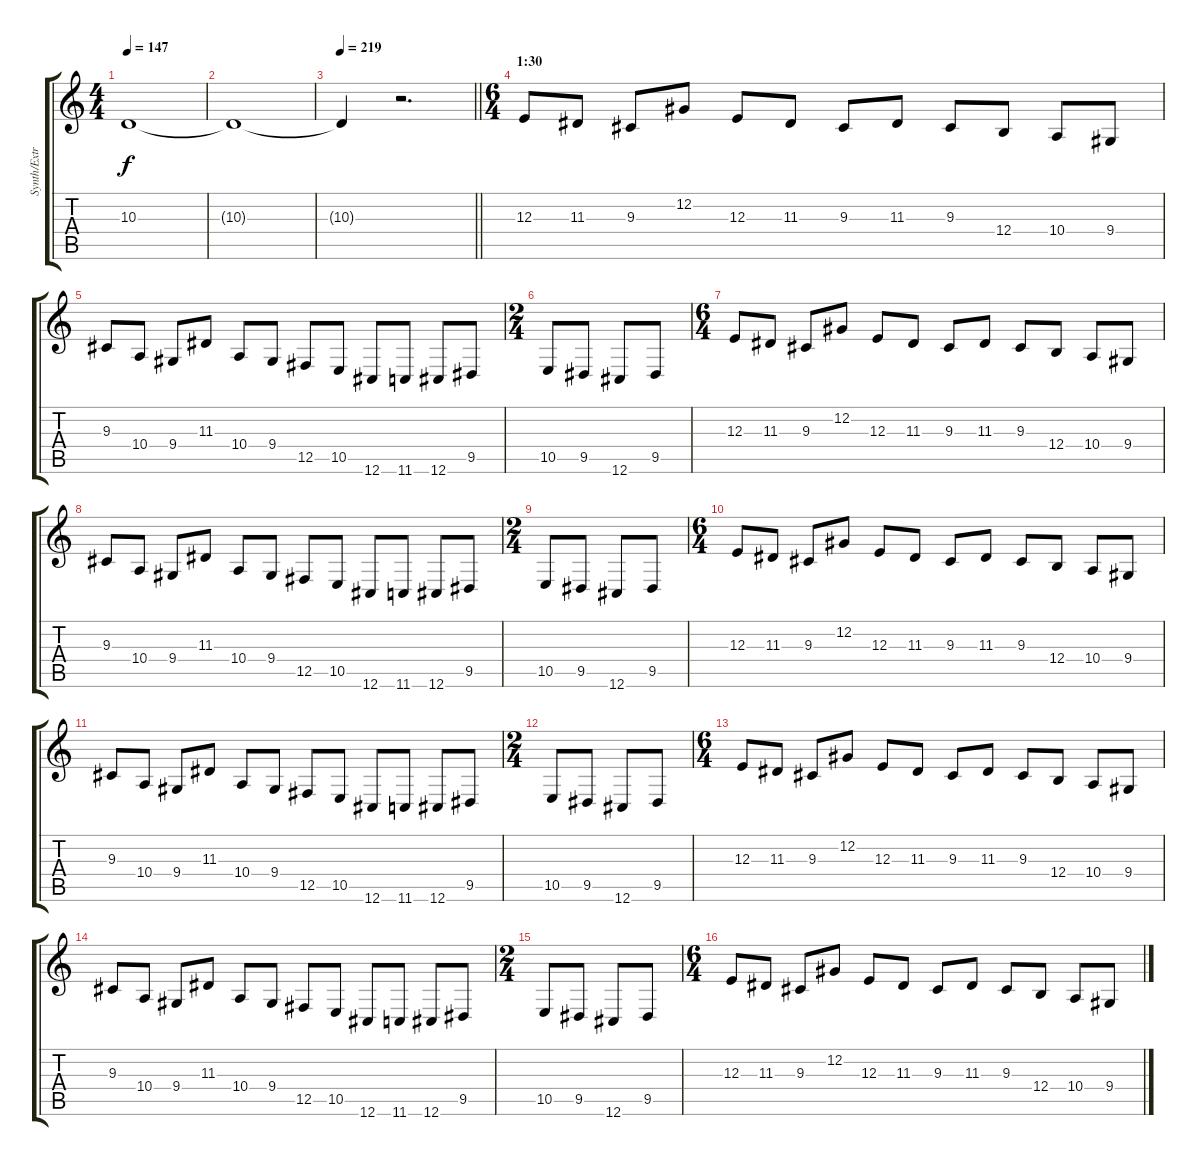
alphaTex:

\track ("Synth/Extra Guitar II/Vocals" "Synth/Extr") {instrument lead2sawtooth}
\staff {score tabs}
\tuning (Db4 Ab3 E3 B2 Gb2 Db2) {hide}
\ts (4 4)
\tempo 147
\clef g2
\ks c
10.3{t}.1{dy f volume 9 balance 0} |
10.3{t}.1 |
\tempo 219
\barLineRight lightlight
10.3{t}.4{volume 0} r.2{d} |
\ts (6 4)
\section ("" "1:30 ")
12.3.8{volume 9 balance 5 instrument acousticguitarsteel} 11.3.8 9.3.8 12.2.8 12.3.8 11.3.8 9.3.8 11.3.8 9.3.8 12.4.8 10.4.8 9.4.8 |
9.3.8 10.4.8 9.4.8 11.3.8 10.4.8 9.4.8 12.5.8 10.5.8 12.6.8 11.6.8 12.6.8 9.5.8 |
\ts (2 4)
10.5.8 9.5.8 12.6.8 9.5.8 |
\ts (6 4)
12.3.8{instrument lead2sawtooth} 11.3.8 9.3.8 12.2.8 12.3.8 11.3.8 9.3.8 11.3.8 9.3.8 12.4.8 10.4.8 9.4.8 |
9.3.8 10.4.8 9.4.8 11.3.8 10.4.8 9.4.8 12.5.8 10.5.8 12.6.8 11.6.8 12.6.8 9.5.8 |
\ts (2 4)
10.5.8 9.5.8 12.6.8 9.5.8 |
\ts (6 4)
12.3.8 11.3.8 9.3.8 12.2.8 12.3.8 11.3.8 9.3.8 11.3.8 9.3.8 12.4.8 10.4.8 9.4.8 |
9.3.8 10.4.8 9.4.8 11.3.8 10.4.8 9.4.8 12.5.8 10.5.8 12.6.8 11.6.8 12.6.8 9.5.8 |
\ts (2 4)
10.5.8 9.5.8 12.6.8 9.5.8 |
\ts (6 4)
12.3.8 11.3.8 9.3.8 12.2.8 12.3.8 11.3.8 9.3.8 11.3.8 9.3.8 12.4.8 10.4.8 9.4.8 |
9.3.8 10.4.8 9.4.8 11.3.8 10.4.8 9.4.8 12.5.8 10.5.8 12.6.8 11.6.8 12.6.8 9.5.8 |
\ts (2 4)
10.5.8 9.5.8 12.6.8 9.5.8 |
\ts (6 4)
12.3.8 11.3.8 9.3.8 12.2.8 12.3.8 11.3.8 9.3.8 11.3.8 9.3.8 12.4.8 10.4.8 9.4.8
